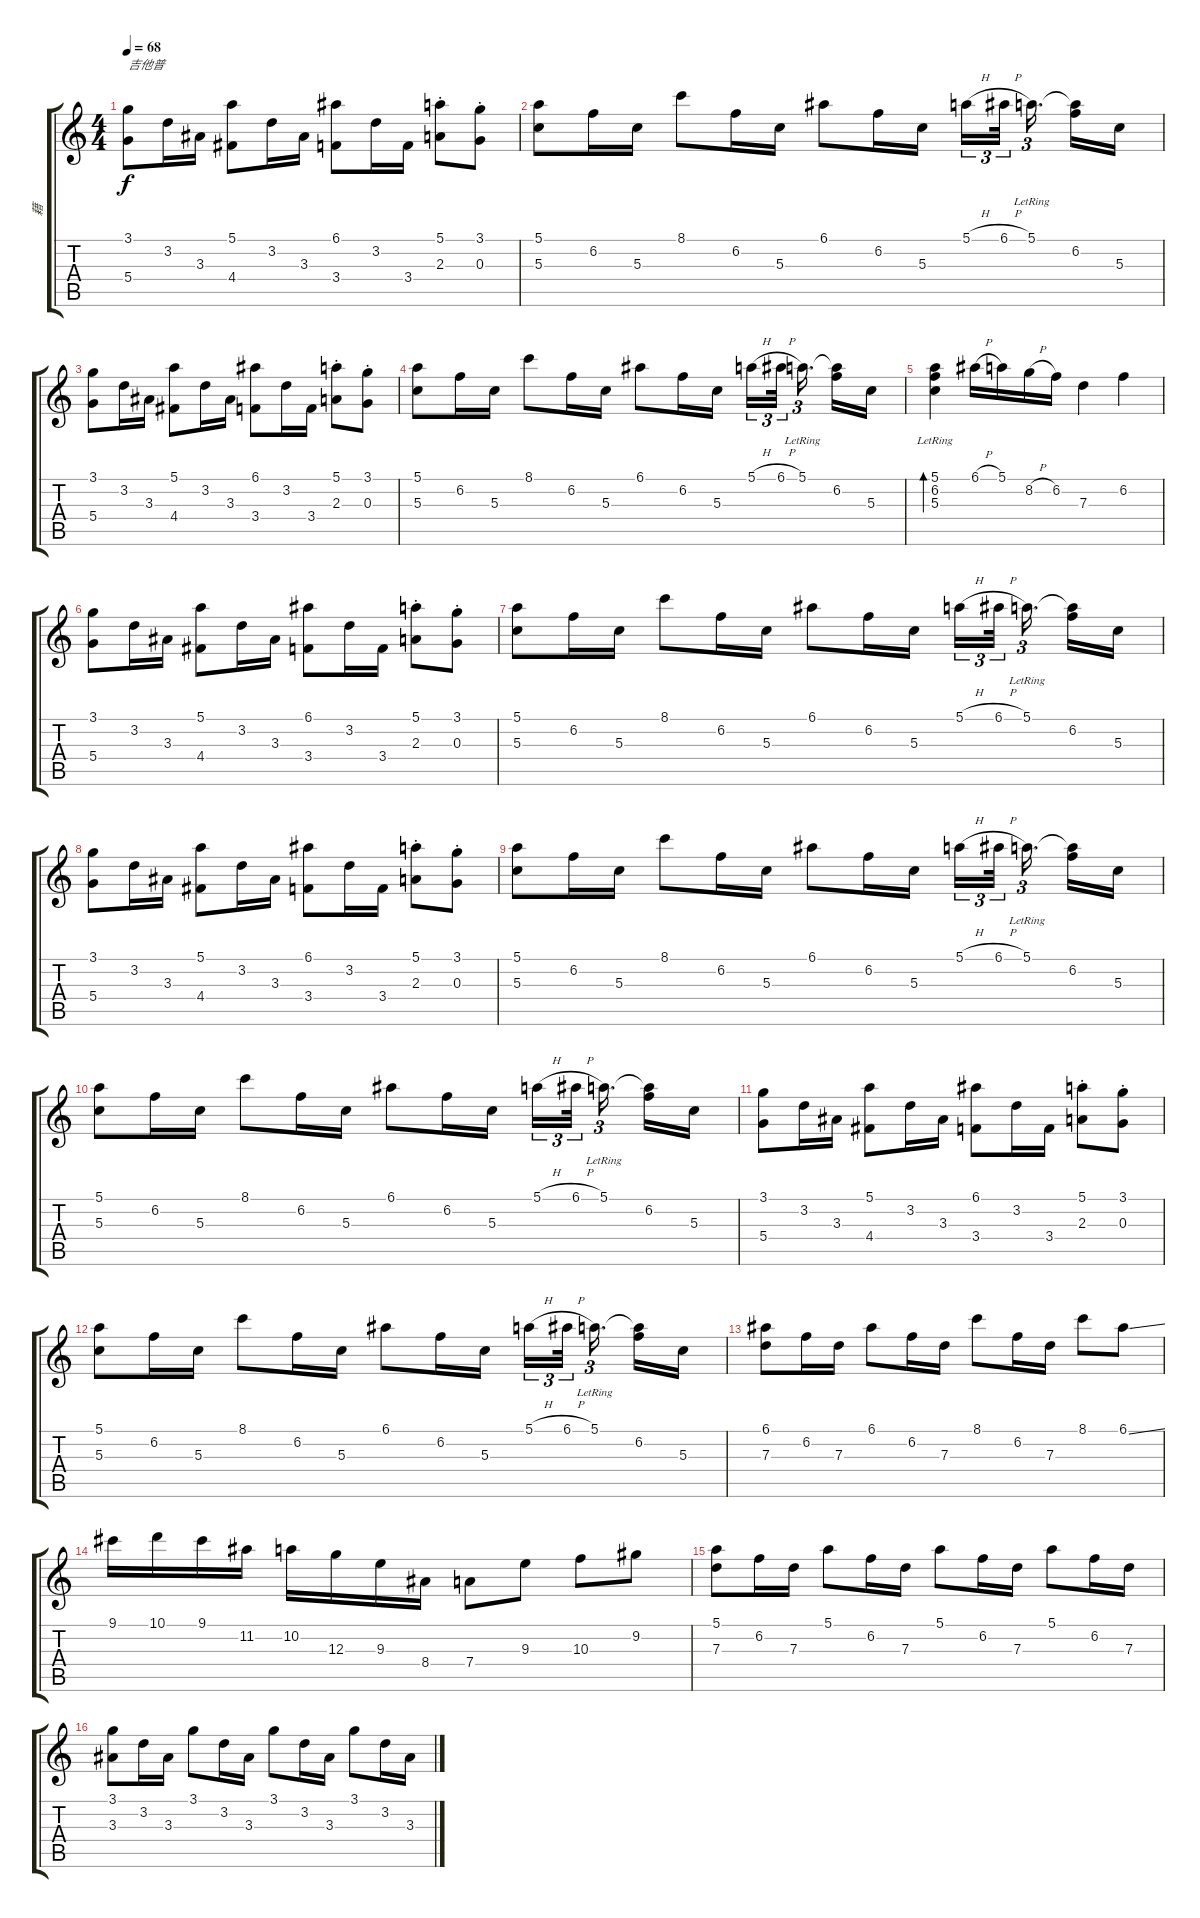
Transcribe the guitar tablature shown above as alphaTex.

\track ("藉" "藉") {instrument acousticguitarsteel}
\staff {score tabs}
\tuning (E4 B3 G3 D3 A2 E2) {hide}
\ts (4 4)
\tempo 68
\clef g2
\ks c
(3.1 5.4).8{txt "吉他普" dy f instrument acousticguitarsteel} 3.2.16 3.3.16 (5.1 4.4).8 3.2.16 3.3.16 (6.1 3.4).8 3.2.16 3.4.16 (5.1{st} 2.3{st}).8 (3.1{st} 0.3{st}).8 |
(5.1 5.3).8 6.2.16 5.3.16 8.1.8 6.2.16 5.3.16 6.1.8 6.2.16 5.3.16 5.1{h}.16{tu (3 2)} 6.1{h}.32{tu (3 2) beam splitsecondary} 5.1{lr}.16{d tu (3 2) beam splitsecondary} (5.1{t} 6.2).16 5.3.16 |
(3.1 5.4).8 3.2.16 3.3.16 (5.1 4.4).8 3.2.16 3.3.16 (6.1 3.4).8 3.2.16 3.4.16 (5.1{st} 2.3{st}).8 (3.1{st} 0.3{st}).8 |
(5.1 5.3).8 6.2.16 5.3.16 8.1.8 6.2.16 5.3.16 6.1.8 6.2.16 5.3.16 5.1{h}.16{tu (3 2)} 6.1{h}.32{tu (3 2) beam splitsecondary} 5.1{lr}.16{d tu (3 2) beam splitsecondary} (5.1{t} 6.2).16 5.3.16 |
(5.1{lr} 6.2{lr} 5.3{lr}).4{bd 240} 6.1{h}.16 5.1.16 8.2{h}.16 6.2.16 7.3.4 6.2.4 |
(3.1 5.4).8 3.2.16 3.3.16 (5.1 4.4).8 3.2.16 3.3.16 (6.1 3.4).8 3.2.16 3.4.16 (5.1{st} 2.3{st}).8 (3.1{st} 0.3{st}).8 |
(5.1 5.3).8 6.2.16 5.3.16 8.1.8 6.2.16 5.3.16 6.1.8 6.2.16 5.3.16 5.1{h}.16{tu (3 2)} 6.1{h}.32{tu (3 2) beam splitsecondary} 5.1{lr}.16{d tu (3 2) beam splitsecondary} (5.1{t} 6.2).16 5.3.16 |
(3.1 5.4).8 3.2.16 3.3.16 (5.1 4.4).8 3.2.16 3.3.16 (6.1 3.4).8 3.2.16 3.4.16 (5.1{st} 2.3{st}).8 (3.1{st} 0.3{st}).8 |
(5.1 5.3).8 6.2.16 5.3.16 8.1.8 6.2.16 5.3.16 6.1.8 6.2.16 5.3.16 5.1{h}.16{tu (3 2)} 6.1{h}.32{tu (3 2) beam splitsecondary} 5.1{lr}.16{d tu (3 2) beam splitsecondary} (5.1{t} 6.2).16 5.3.16 |
(5.1 5.3).8 6.2.16 5.3.16 8.1.8 6.2.16 5.3.16 6.1.8 6.2.16 5.3.16 5.1{h}.16{tu (3 2)} 6.1{h}.32{tu (3 2) beam splitsecondary} 5.1{lr}.16{d tu (3 2) beam splitsecondary} (5.1{t} 6.2).16 5.3.16 |
(3.1 5.4).8 3.2.16 3.3.16 (5.1 4.4).8 3.2.16 3.3.16 (6.1 3.4).8 3.2.16 3.4.16 (5.1{st} 2.3{st}).8 (3.1{st} 0.3{st}).8 |
(5.1 5.3).8 6.2.16 5.3.16 8.1.8 6.2.16 5.3.16 6.1.8 6.2.16 5.3.16 5.1{h}.16{tu (3 2)} 6.1{h}.32{tu (3 2) beam splitsecondary} 5.1{lr}.16{d tu (3 2) beam splitsecondary} (5.1{t} 6.2).16 5.3.16 |
(6.1 7.3).8 6.2.16 7.3.16 6.1.8 6.2.16 7.3.16 8.1.8 6.2.16 7.3.16 8.1.8 6.1{ss}.8 |
9.1.16 10.1.16 9.1.16 11.2.16 10.2.16 12.3.16 9.3.16 8.4.16 7.4.8 9.3.8 10.3.8 9.2.8 |
(5.1 7.3).8 6.2.16 7.3.16 5.1.8 6.2.16 7.3.16 5.1.8 6.2.16 7.3.16 5.1.8 6.2.16 7.3.16 |
(3.1 3.3).8 3.2.16 3.3.16 3.1.8 3.2.16 3.3.16 3.1.8 3.2.16 3.3.16 3.1.8 3.2.16 3.3.16
